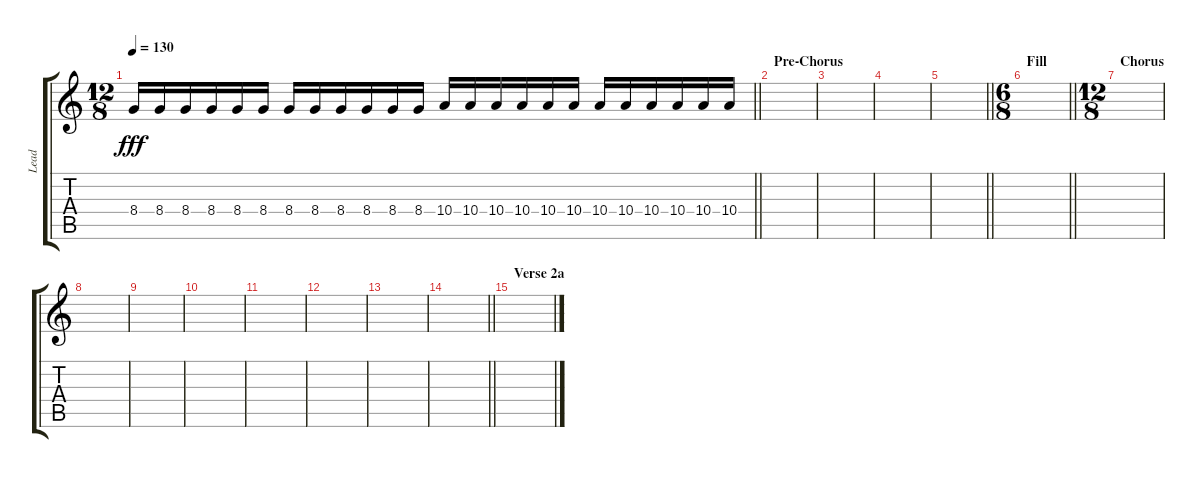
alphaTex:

\track ("Lead" "Lead") {instrument distortionguitar}
\staff {score tabs}
\tuning (Db4 Ab3 E3 B2 Gb2 B1) {hide}
\ts (12 8)
\tempo 130
\clef g2
\barLineRight lightlight
\ks c
8.4.16{dy fff} 8.4.16 8.4.16 8.4.16 8.4.16 8.4.16 8.4.16 8.4.16 8.4.16 8.4.16 8.4.16 8.4.16 10.4.16 10.4.16 10.4.16 10.4.16 10.4.16 10.4.16 10.4.16 10.4.16 10.4.16 10.4.16 10.4.16 10.4.16 |
\section ("" "Pre-Chorus")
|
|
|
\barLineRight lightlight
|
\ts (6 8)
\section ("" "Fill")
\barLineRight lightlight
|
\ts (12 8)
\section ("" "Chorus")
|
|
|
|
|
|
|
\barLineRight lightlight
|
\section ("" "Verse 2a")
